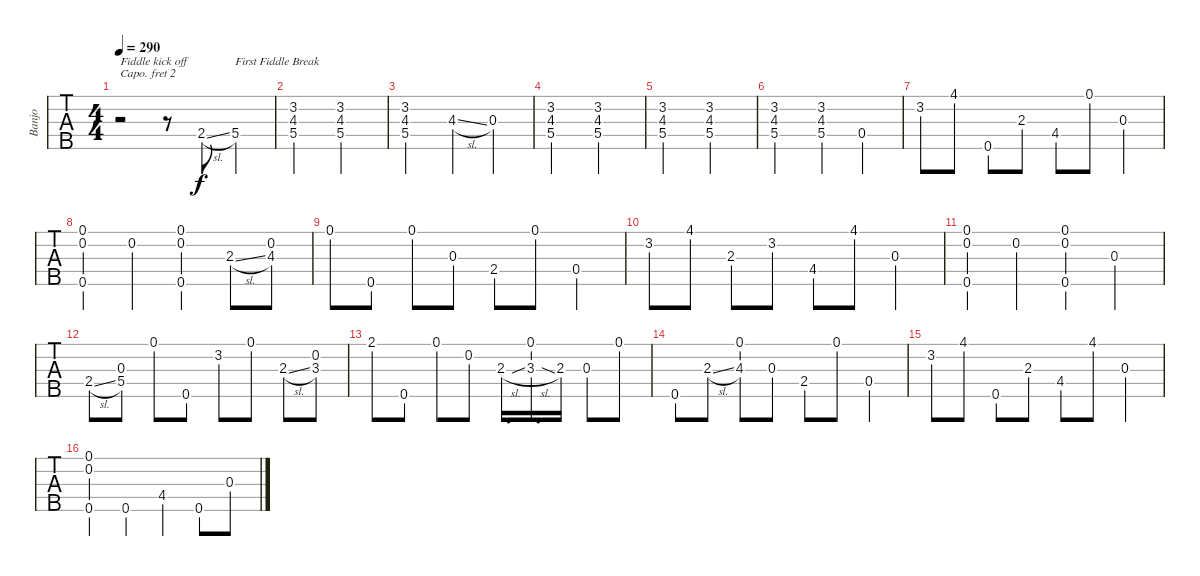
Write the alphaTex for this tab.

\track ("Banjo" "Banjo") {instrument banjo}
\staff {tabs}
\capo 2
\tuning (D4 B3 G3 D3 G4) {hide}
\displaytranspose 12
\ts (4 4)
\tempo 290
\clef g2
\ks c
r.2{txt "Fiddle kick off" dy f instrument banjo} r.8 2.4{sl}.8 5.4.4{txt "First Fiddle Break"} |
(3.2 4.3 5.4).2 (3.2 4.3 5.4).2 |
(3.2 4.3 5.4).2 4.3{sl}.4 0.3.4 |
(3.2 4.3 5.4).2 (3.2 4.3 5.4).2 |
(3.2 4.3 5.4).2 (3.2 4.3 5.4).2 |
(3.2 4.3 5.4).2 (3.2 4.3 5.4).4 0.4.4 |
3.2.8 4.1.8 0.5.8 2.3.8 4.4.8 0.1.8 0.3.4 |
(0.1 0.2 0.5).4 0.2.4 (0.1 0.2 0.5).4 2.3{sl}.8 (0.2 4.3).8 |
0.1.8 0.5.8 0.1.8 0.3.8 2.4.8 0.1.8 0.4.4 |
3.2.8 4.1.8 2.3.8 3.2.8 4.4.8 4.1.8 0.3.4 |
(0.1 0.2 0.5).4 0.2.4 (0.1 0.2 0.5).4 0.3.4 |
2.4{sl}.8 (0.3 5.4).8 0.1.8 0.5.8 3.2.8 0.1.8 2.3{sl}.8 (0.2 3.3).8 |
2.1.8 0.5.8 0.1.8 0.2.8 2.3{sl}.16{d} (0.1 3.3{sl}).16{d} 2.3.16 0.3.8 0.1.8 |
0.5.8 2.3{sl}.8 (0.1 4.3).8 0.3.8 2.4.8 0.1.8 0.4.4 |
3.2.8 4.1.8 0.5.8 2.3.8 4.4.8 4.1.8 0.3.4 |
(0.1 0.2 0.5).4 0.5.4 4.4.4 0.5.8 0.3.8
